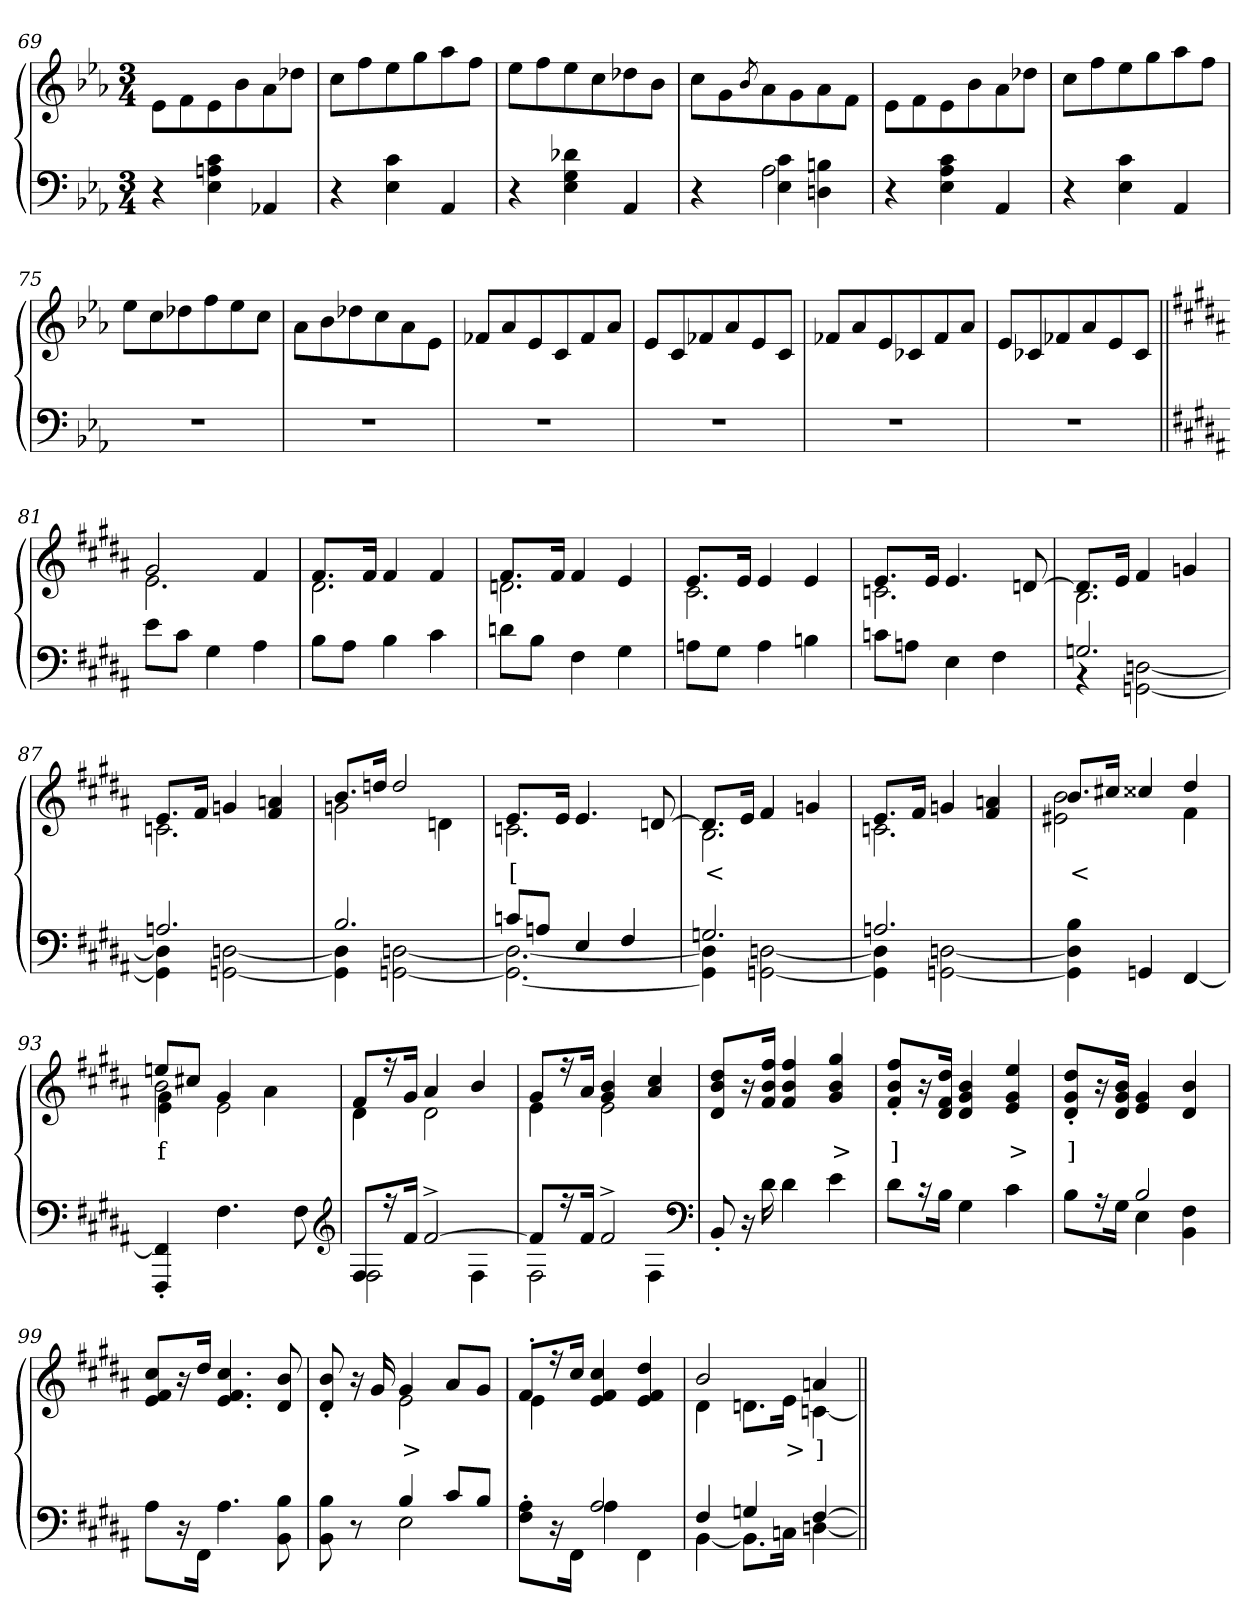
**kern	**kern	**text
*part2	*part1	*part1
*staff2	*staff1	*staff1
*clefF4	*clefG2	*
*k[b-e-a-]	*k[b-e-a-]	*
*M3/4	*M3/4	*
=69	=69	=69
4r	8e-\L	.
.	8f	.
4c 4An 4E-	8e-	.
.	8b-	.
4AA-X	8a-	.
.	8dd-XJ	.
=70	=70	=70
4r	8ccL	.
.	8ff	.
4c 4E-	8ee-	.
.	8gg	.
4AA-	8aa-	.
.	8ffJ	.
=71	=71	=71
4r	8ee-L	.
.	8ff	.
4d-X 4G 4E-	8ee-	.
.	8cc	.
4AA-	8dd-X	.
.	8b-J	.
=72	=72	=72
*^	*	*
4r	4ryy	8cc\L	.
.	.	8g	.
.	.	8qb-/	.
2A-\	4c 4E-	8a-	.
.	.	8g	.
.	4Bn 4Dn	8a-	.
.	.	8fJ	.
*v	*v	*	*
=73	=73	=73
4r	8e-\L	.
.	8f	.
4c 4A- 4E-	8e-	.
.	8b-	.
4AA-	8a-	.
.	8dd-XJ	.
=74	=74	=74
4r	8ccL	.
.	8ff	.
4c 4E-	8ee-	.
.	8gg	.
4AA-	8aa-	.
.	8ffJ	.
=75	=75	=75
2.r	8ee-L	.
.	8cc	.
.	8dd-X	.
.	8ff	.
.	8ee-	.
.	8ccJ	.
=76	=76	=76
2.r	8a-\L	.
.	8b-	.
.	8dd-X	.
.	8cc	.
.	8a-	.
.	8e-J	.
=77	=77	=77
2.r	8f-XL	.
.	8a-	.
.	8e-	.
.	8c	.
.	8f-	.
.	8a-J	.
=78	=78	=78
2.r	8e-L	.
.	8c	.
.	8f-X	.
.	8a-	.
.	8e-	.
.	8cJ	.
=79	=79	=79
2.r	8f-XL	.
.	8a-	.
.	8e-	.
.	8c-X	.
.	8f-	.
.	8a-J	.
=80	=80	=80
2.r	8e-L	.
.	8c-X	.
.	8f-X	.
.	8a-	.
.	8e-	.
.	8c-J	.
=81||	=81||	=81||
*k[f#c#g#d#a#]	*k[f#c#g#d#a#]	*
*	*^	*
8eL	2g#	2.e	.
8c#J	.	.	.
4G#	.	.	.
4A#	4f#	.	.
=82	=82	=82	=82
8BL	8.f#L	2.d#	.
8A#J	.	.	.
.	16f#Jk	.	.
4B	4f#	.	.
4c#	4f#	.	.
=83	=83	=83	=83
8dnL	8.f#L	2.dn	.
8BJ	.	.	.
.	16f#Jk	.	.
4F#	4f#	.	.
4G#	4e	.	.
=84	=84	=84	=84
8AnL	8.eL	2.c#	.
8G#J	.	.	.
.	16eJk	.	.
4A	4e	.	.
4Bn	4e	.	.
=85	=85	=85	=85
8cnL	8.eL	2.cn	.
8AnJ	.	.	.
.	16eJk	.	.
4E	4.e	.	.
4F#	.	.	.
.	[8dn	.	.
=86	=86	=86	=86
*^	*	*	*
2.Gn	4r	8.dnL]	2.B	.
.	.	16eJk	.	.
.	[2Dn [2GGn	4f#	.	.
.	.	4gn	.	.
=87	=87	=87	=87	=87
2.An	4Dn] 4GGn]	8.eL	2.cn	.
.	.	16f#Jk	.	.
.	[2D [2GG	4gn	.	.
.	.	4an 4f#	.	.
=88	=88	=88	=88	=88
2.B	4Dn] 4GGn]	8.bL	2gn	.
.	.	16ddnJk	.	.
.	[2D [2GG	2dd	.	.
.	.	.	4dn	.
=89	=89	=89	=89	=89
8cnL	2.Dn_ 2.GGn_	8.eL	2.cn	[
8AnJ	.	.	.	.
.	.	16eJk	.	.
4E	.	4.e	.	.
4F#	.	.	.	.
.	.	[8dn	.	.
=90	=90	=90	=90	=90
2.Gn	4Dn] 4GGn]	8.dnL]	2.B	<
.	.	16eJk	.	.
.	[2D [2GG	4f#	.	.
.	.	4gn	.	.
=91	=91	=91	=91	=91
2.An	4Dn] 4GGn]	8.eL	2.cn	.
.	.	16f#Jk	.	.
.	[2D [2GG	4gn	.	.
.	.	4an 4f#	.	.
*v	*v	*	*	*
=92	=92	=92	=92
4B 4Dn] 4GGn]	8.bL	2b 2e#X	<
.	16cc#XJk	.	.
4GG	4cc##X	.	.
[4FF#	4dd#	4f#	.
=93	=93	=93	=93
*	*	*^	*
4FF#]'> 4FFF#'>	8eenL	2b	4g#\ 4e	f
.	8cc#XJ	.	.	.
4.F#	4g#	.	2e\	.
.	4ryy	4a#	.	.
8F#	.	.	.	.
*	*v	*v	*v	*
*clefG2	*	*
=94	=94	=94
*^	*^	*
8F#L	2F#	8f#L	4d#	.
16r	.	16r	.	.
16f#Jk	.	16g#Jk	.	.
[2f#^>	.	4a#	2d#	.
.	4F#	4b	.	.
=95	=95	=95	=95	=95
8f#L]	2F#	8g#L	4e	.
16r	.	16r	.	.
16f#Jk	.	16a#Jk	.	.
2f#^>	.	4b 4g#	2e	.
.	4F#	4cc# 4a#	.	.
*v	*v	*	*	*
*	*v	*v	*
*clefF4	*	*
=96	=96	=96
8BB'>	8dd# 8b 8d#L	.
16r	16r	[
16d#	16ff#/ 16b 16f#Jk	.
4d#	4ff#/ 4b 4f#	.
4e	4gg#/ 4b 4g#	>
=97	=97	=97
8d#L	8ff#/'> 8b'> 8f#'>L	]
16r	16r	.
16BJk	16dd# 16f# 16d#Jk	.
4G#	4b 4g# 4d#	.
4c#	4ee 4g# 4e	>
=98	=98	=98
*^	*	*
4ryy	8BL	8dd#/'> 8g#'> 8d#'>L	]
.	16r	16r	.
.	16G#Jk	16b 16g# 16d#Jk	.
2B	4E	4g# 4e	.
.	4F# 4BB	4b 4d#	.
*v	*v	*	*
=99	=99	=99
8A#\L	8cc# 8f# 8e/L	.
16r	16r	.
16FF#Jk	16dd#Jk	.
4.A#	4.cc# 4.f# 4.e	.
8B 8BB	8b 8d#	.
=100	=100	=100
*^	*^	*
4ryy	8B 8BB	8b'> 8d#'>	4ryy	.
.	8r	16r	.	.
.	.	16g#	.	.
4B	2E	4g#	2e	>
8c#L	.	8a#L	.	.
8BJ	.	8g#J	.	.
=101	=101	=101	=101	=101
4ryy	8A#'> 8F#\'>L	8f#'>L	4e	.
.	16r	16r	.	.
.	16FF#Jk	16cc#Jk	.	.
2A#	4A#	4cc# 4f# 4e	2ryy	.
.	4FF#	4dd# 4f# 4e	.	.
=102	=102	=102	=102	=102
4F#	[4BB	2b	4d#	.
4Gn	8.BBL]	.	8.dnL	.
.	16CnJk	.	16eJk	>
[4F#	[4Dn	4an	[4cn	]
*v	*v	*	*	*
*	*v	*v	*
=||	=||	=||
*-	*-	*-
